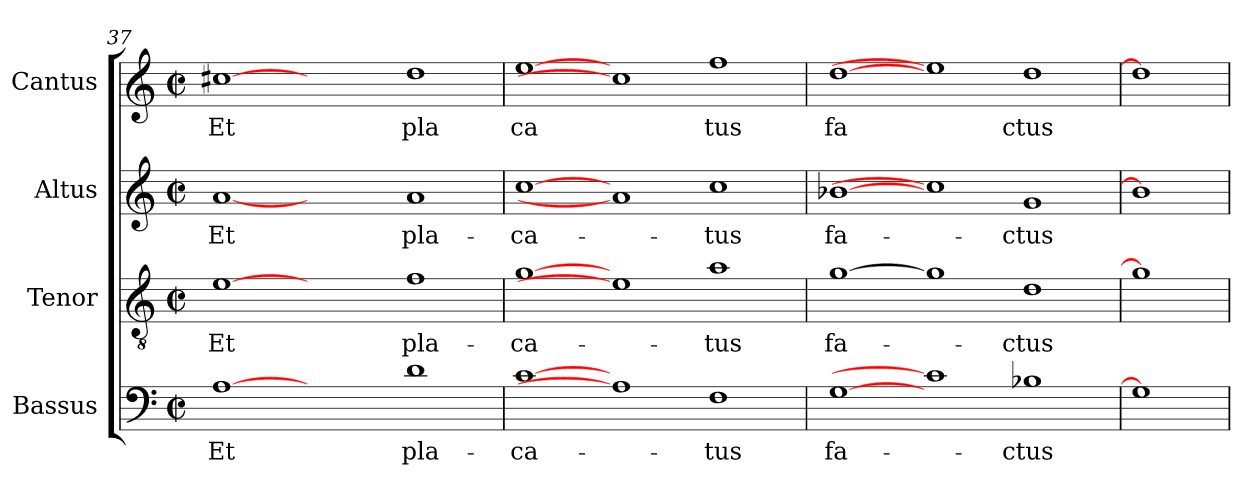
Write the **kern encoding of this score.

**kern	**text	**kern	**text	**kern	**text	**kern	**text
*part4	*part4	*part3	*part3	*part2	*part2	*part1	*part1
*staff4	*staff4	*staff3	*staff3	*staff2	*staff2	*staff1	*staff1
*I"Bassus	*	*I"Tenor	*	*I"Altus	*	*I"Cantus	*
!!LO:PB:g=z
*clefF4	*	*clefGv2	*	*clefG2	*	*clefG2	*
*M2/2	*	*M2/2	*	*M2/2	*	*M2/2	*
*met(c|)	*	*met(c|)	*	*met(c|)	*	*met(c|)	*
=37	=37	=37	=37	=37	=37	=37	=37
!	!LO:LY:b:cj	!	!LO:LY:b:cj	!	!LO:LY:b:cj	!	!LO:LY:b:cj
[1A	Et	[1e	Et	[1a	Et	[1cc#X	Et
1ryy	.	1ryy	.	1ryy	.	1ryy	.
!	!LO:LY:b:cj	!	!LO:LY:b:cj	!	!LO:LY:b:cj	!	!LO:LY:b:cj
1d	pla-	1f	pla-	1a	pla-	1dd	pla
=38	=38	=38	=38	=38	=38	=38	=38
!	!LO:LY:b:cj	!	!LO:LY:b:cj	!	!LO:LY:b:cj	!	!LO:LY:b:cj
[1c	-ca-	[1g	-ca-	[1cc	-ca-	[1ee	ca
1A]	.	1e]	.	1a]	.	1cc#]	.
!	!LO:LY:b:cj	!	!LO:LY:b:cj	!	!LO:LY:b:cj	!	!LO:LY:b:cj
1F	-tus	1a	-tus	1cc	-tus	1ff	tus
=39	=39	=39	=39	=39	=39	=39	=39
!	!LO:LY:b:cj	!	!LO:LY:b:cj	!	!LO:LY:b:cj	!	!LO:LY:b:cj
[1G	fa-	[1g	fa-	[1b-X	fa-	[1dd	fa
1c]	.	1g]	.	1cc]	.	1ee]	.
!	!LO:LY:b:cj	!	!LO:LY:b:cj	!	!LO:LY:b:cj	!	!LO:LY:b:cj
1B-X	-ctus	1d	-ctus	1g	-ctus	1dd	ctus
=40	=40	=40	=40	=40	=40	=40	=40
1G]	.	1g]	.	1b-]	.	1dd]	.
=	=	=	=	=	=	=	=
*-	*-	*-	*-	*-	*-	*-	*-
